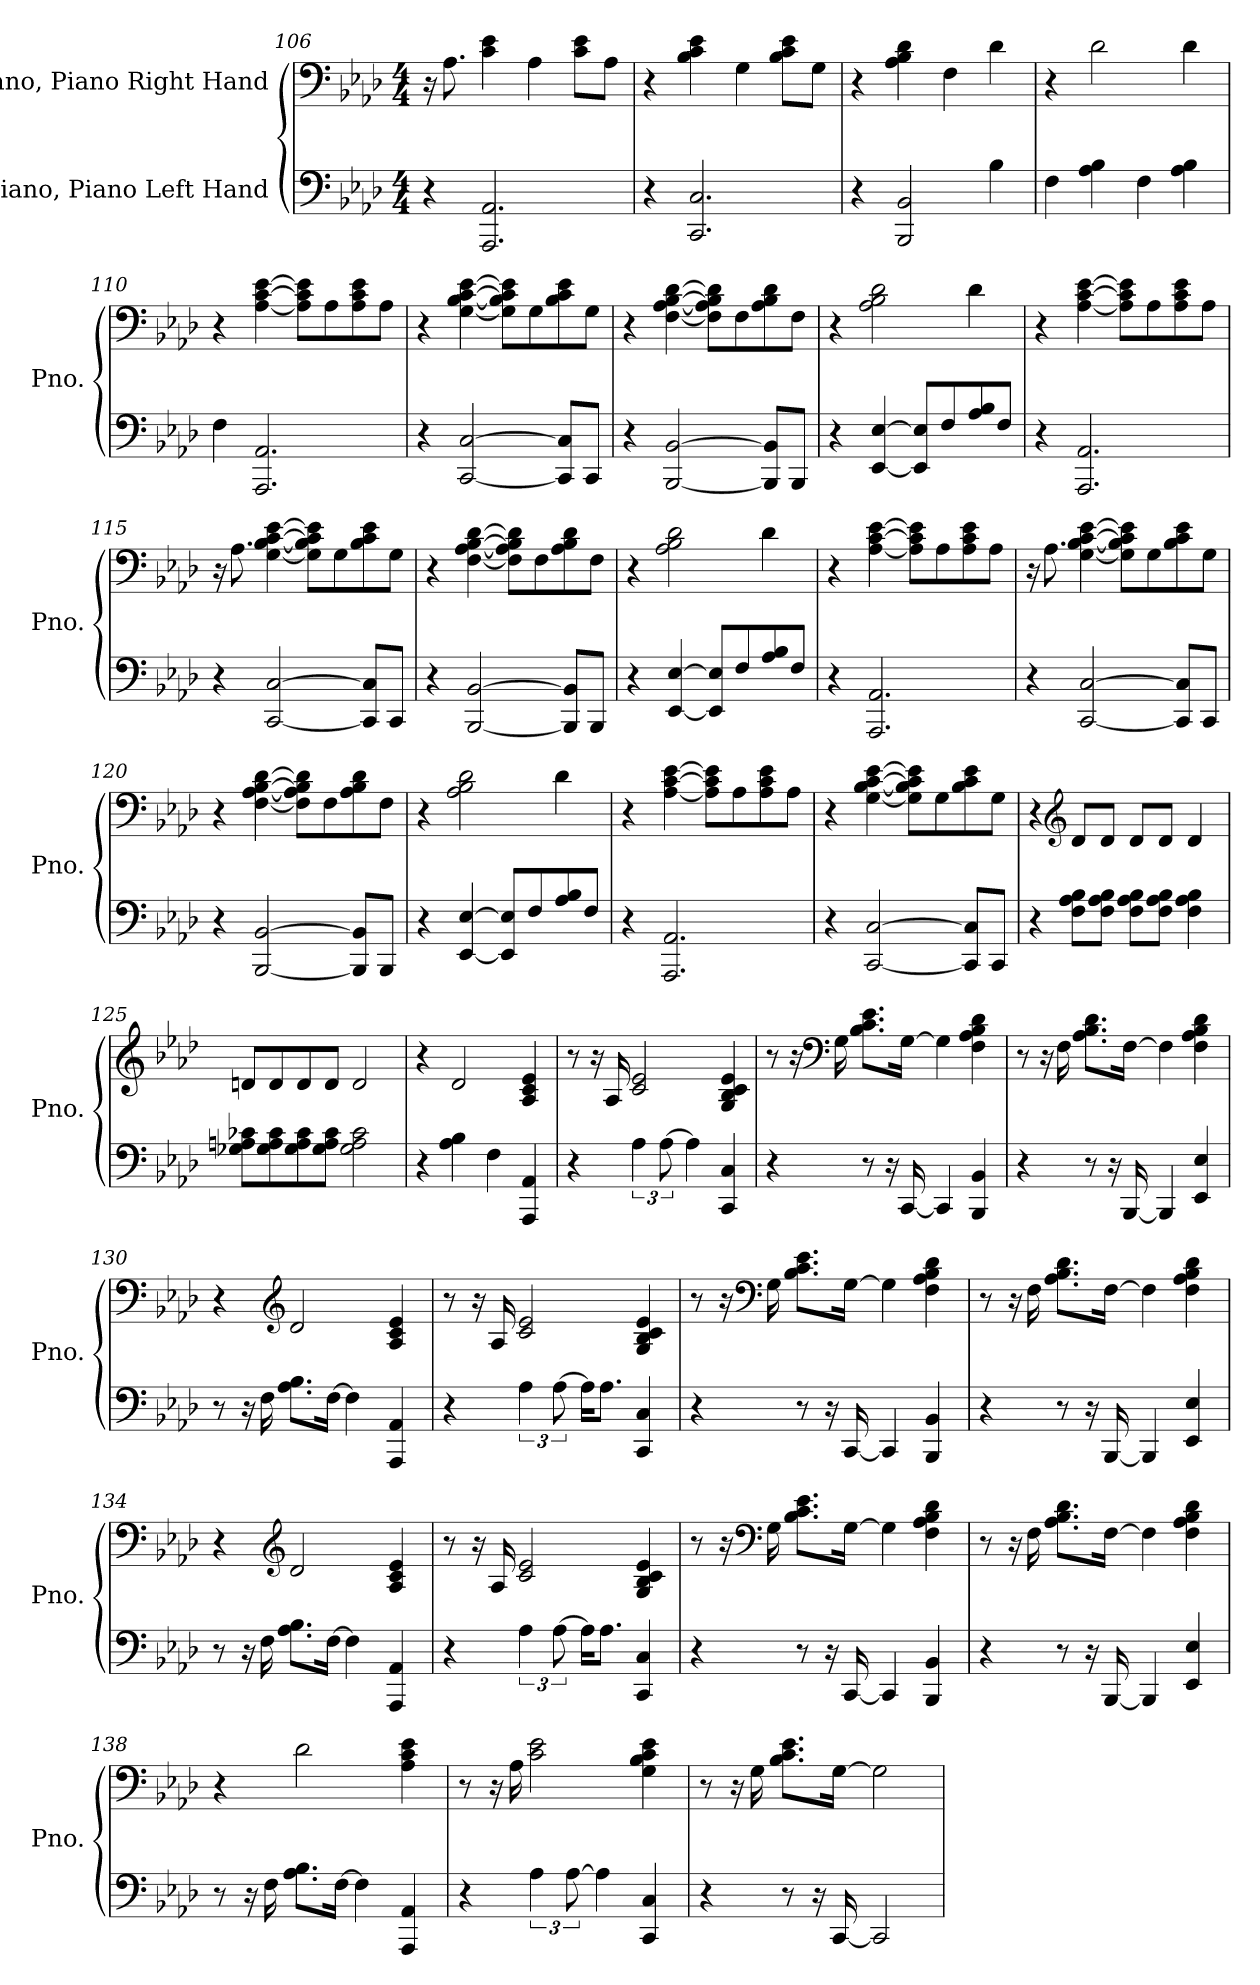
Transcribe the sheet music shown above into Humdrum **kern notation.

**kern	**kern
*part2	*part1
*staff2	*staff1
*I"Piano, Piano Left Hand	*I"Piano, Piano Right Hand
*I'Pno.	*I'Pno.
!!LO:LB:g=z
*clefF4	*clefF4
*k[b-e-a-d-]	*k[b-e-a-d-]
*M4/4	*M4/4
=106	=106
4r	16r
.	8.A-\
2.AAA-/ 2.AA-/	4c\ 4e-\
.	4A-\
.	8c\ 8e-\L
.	8A-\J
=107	=107
4r	4r
2.CC/ 2.C/	4B-\ 4c\ 4e-\
.	4G\
.	8B-\ 8c\ 8e-\L
.	8G\J
=108	=108
4r	4r
2BBB-/ 2BB-/	4A-\ 4B-\ 4d-\
.	4F\
4B-\	4d-\
=109	=109
4F\	4r
4A-\ 4B-\	2d-\
4F\	.
4A-\ 4B-\	4d-\
=110	=110
4F\	4r
2.AAA-/ 2.AA-/	[4A-\ [4c\ [4e-\
.	8A-\] 8c\] 8e-\]L
.	8A-\
.	8A-\ 8c\ 8e-\
.	8A-\J
!!LO:LB:g=z
=111	=111
4r	4r
[2CC/ [2C/	[4G\ [4B-\ [4c\ [4e-\
.	8G\] 8B-\] 8c\] 8e-\]L
.	8G\
8CC/] 8C/]L	8B-\ 8c\ 8e-\
8CC/J	8G\J
=112	=112
4r	4r
[2BBB-/ [2BB-/	[4F\ [4A-\ [4B-\ [4d-\
.	8F\] 8A-\] 8B-\] 8d-\]L
.	8F\
8BBB-/] 8BB-/]L	8A-\ 8B-\ 8d-\
8BBB-/J	8F\J
=113	=113
4r	4r
[4EE-/ [4E-/	2A-\ 2B-\ 2d-\
8EE-/] 8E-/]L	.
8F/	.
8A-/ 8B-/	4d-\
8F/J	.
=114	=114
4r	4r
2.AAA-/ 2.AA-/	[4A-\ [4c\ [4e-\
.	8A-\] 8c\] 8e-\]L
.	8A-\
.	8A-\ 8c\ 8e-\
.	8A-\J
!!LO:PB:g=z
=115	=115
4r	16r
.	8.A-\
[2CC/ [2C/	[4G\ [4B-\ [4c\ [4e-\
.	8G\] 8B-\] 8c\] 8e-\]L
.	8G\
8CC/] 8C/]L	8B-\ 8c\ 8e-\
8CC/J	8G\J
=116	=116
4r	4r
[2BBB-/ [2BB-/	[4F\ [4A-\ [4B-\ [4d-\
.	8F\] 8A-\] 8B-\] 8d-\]L
.	8F\
8BBB-/] 8BB-/]L	8A-\ 8B-\ 8d-\
8BBB-/J	8F\J
=117	=117
4r	4r
[4EE-/ [4E-/	2A-\ 2B-\ 2d-\
8EE-/] 8E-/]L	.
8F/	.
8A-/ 8B-/	4d-\
8F/J	.
=118	=118
4r	4r
2.AAA-/ 2.AA-/	[4A-\ [4c\ [4e-\
.	8A-\] 8c\] 8e-\]L
.	8A-\
.	8A-\ 8c\ 8e-\
.	8A-\J
!!LO:LB:g=z
=119	=119
4r	16r
.	8.A-\
[2CC/ [2C/	[4G\ [4B-\ [4c\ [4e-\
.	8G\] 8B-\] 8c\] 8e-\]L
.	8G\
8CC/] 8C/]L	8B-\ 8c\ 8e-\
8CC/J	8G\J
=120	=120
4r	4r
[2BBB-/ [2BB-/	[4F\ [4A-\ [4B-\ [4d-\
.	8F\] 8A-\] 8B-\] 8d-\]L
.	8F\
8BBB-/] 8BB-/]L	8A-\ 8B-\ 8d-\
8BBB-/J	8F\J
=121	=121
4r	4r
[4EE-/ [4E-/	2A-\ 2B-\ 2d-\
8EE-/] 8E-/]L	.
8F/	.
8A-/ 8B-/	4d-\
8F/J	.
=122	=122
4r	4r
2.AAA-/ 2.AA-/	[4A-\ [4c\ [4e-\
.	8A-\] 8c\] 8e-\]L
.	8A-\
.	8A-\ 8c\ 8e-\
.	8A-\J
!!LO:LB:g=z
=123	=123
4r	4r
[2CC/ [2C/	[4G\ [4B-\ [4c\ [4e-\
.	8G\] 8B-\] 8c\] 8e-\]L
.	8G\
8CC/] 8C/]L	8B-\ 8c\ 8e-\
8CC/J	8G\J
=124	=124
4r	4r
*	*clefG2
8F\ 8A-\ 8B-\L	8d-/L
8F\ 8A-\ 8B-\J	8d-/J
8F\ 8A-\ 8B-\L	8d-/L
8F\ 8A-\ 8B-\J	8d-/J
4F\ 4A-\ 4B-\	4d-/
=125	=125
8G-X\ 8An\ 8c-X\L	8dn/L
8G-\ 8A\ 8c-\	8d/
8G-\ 8A\ 8c-\	8d/
8G-\ 8A\ 8c-\J	8d/J
2G-\ 2A\ 2c-\	2d/
=126	=126
4r	4r
4A-\ 4B-\	2d-/
4F\	.
4AAA-/ 4AA-/	4A-/ 4c/ 4e-/
!!LO:LB:g=z
=127	=127
4r	8r
.	16r
.	16A-/
6A-\	2c/ 2e-/
[12A-\	.
4A-\]	.
4CC/ 4C/	4G/ 4B-/ 4c/ 4e-/
=128	=128
4r	8r
.	16r
*	*clefF4
.	16G\
8r	8.B-\ 8.c\ 8.e-\L
16r	.
[16CC/	[16G\Jk
4CC/]	4G\]
4BBB-/ 4BB-/	4F\ 4A-\ 4B-\ 4d-\
=129	=129
4r	8r
.	16r
.	16F\
8r	8.A-\ 8.B-\ 8.d-\L
16r	.
[16BBB-/	[16F\Jk
4BBB-/]	4F\]
4EE-/ 4E-/	4F\ 4A-\ 4B-\ 4d-\
=130	=130
8r	4r
16r	.
16F\	.
*	*clefG2
8.A-\ 8.B-\L	2d-/
[16F\Jk	.
4F\]	.
4AAA-/ 4AA-/	4A-/ 4c/ 4e-/
!!LO:LB:g=z
=131	=131
4r	8r
.	16r
.	16A-/
6A-\	2c/ 2e-/
[12A-\	.
16A-\KL]	.
8.A-\J	.
4CC/ 4C/	4G/ 4B-/ 4c/ 4e-/
=132	=132
4r	8r
.	16r
*	*clefF4
.	16G\
8r	8.B-\ 8.c\ 8.e-\L
16r	.
[16CC/	[16G\Jk
4CC/]	4G\]
4BBB-/ 4BB-/	4F\ 4A-\ 4B-\ 4d-\
=133	=133
4r	8r
.	16r
.	16F\
8r	8.A-\ 8.B-\ 8.d-\L
16r	.
[16BBB-/	[16F\Jk
4BBB-/]	4F\]
4EE-/ 4E-/	4F\ 4A-\ 4B-\ 4d-\
=134	=134
8r	4r
16r	.
16F\	.
*	*clefG2
8.A-\ 8.B-\L	2d-/
[16F\Jk	.
4F\]	.
4AAA-/ 4AA-/	4A-/ 4c/ 4e-/
!!LO:LB:g=z
=135	=135
4r	8r
.	16r
.	16A-/
6A-\	2c/ 2e-/
[12A-\	.
16A-\KL]	.
8.A-\J	.
4CC/ 4C/	4G/ 4B-/ 4c/ 4e-/
=136	=136
4r	8r
.	16r
*	*clefF4
.	16G\
8r	8.B-\ 8.c\ 8.e-\L
16r	.
[16CC/	[16G\Jk
4CC/]	4G\]
4BBB-/ 4BB-/	4F\ 4A-\ 4B-\ 4d-\
=137	=137
4r	8r
.	16r
.	16F\
8r	8.A-\ 8.B-\ 8.d-\L
16r	.
[16BBB-/	[16F\Jk
4BBB-/]	4F\]
4EE-/ 4E-/	4F\ 4A-\ 4B-\ 4d-\
=138	=138
8r	4r
16r	.
16F\	.
8.A-\ 8.B-\L	2d-\
[16F\Jk	.
4F\]	.
4AAA-/ 4AA-/	4A-\ 4c\ 4e-\
!!LO:PB:g=z
=139	=139
4r	8r
.	16r
.	16A-\
6A-\	2c\ 2e-\
[12A-\	.
4A-\]	.
4CC/ 4C/	4G\ 4B-\ 4c\ 4e-\
=140	=140
4r	8r
.	16r
.	16G\
8r	8.B-\ 8.c\ 8.e-\L
16r	.
[16CC/	[16G\Jk
2CC/]	2G\]
=	=
*-	*-
